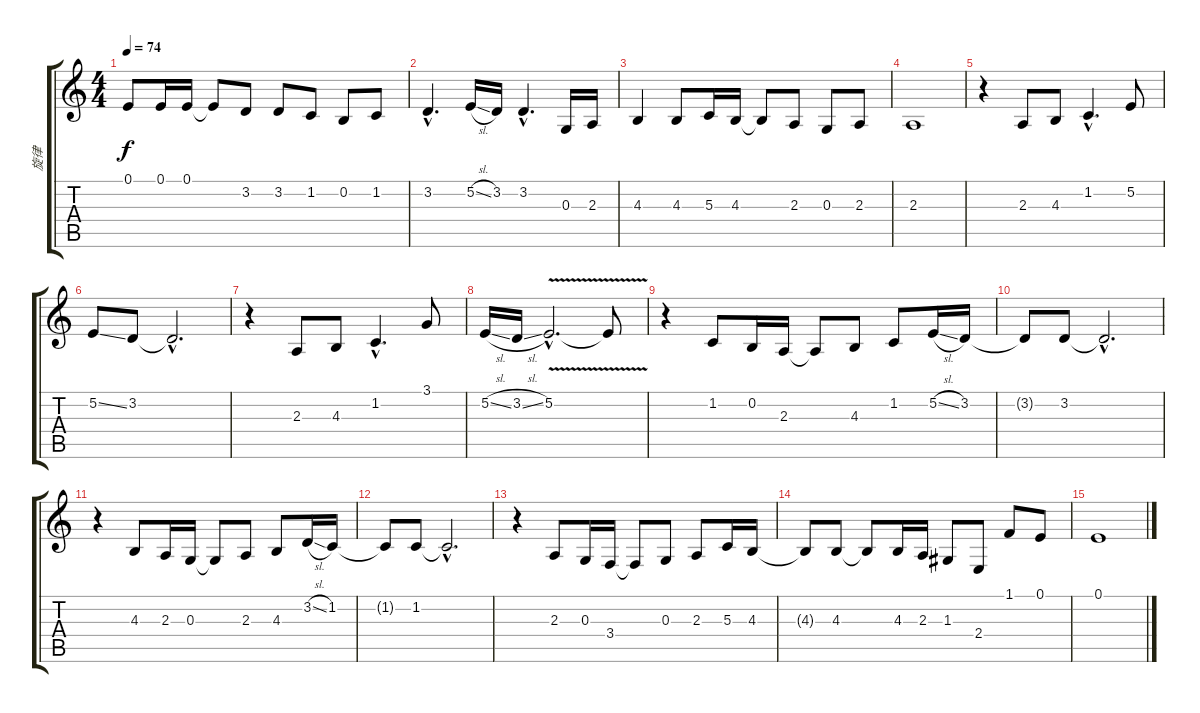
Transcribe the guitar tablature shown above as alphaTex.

\track ("旋律" "旋律") {instrument electricgrandpiano}
\staff {score tabs}
\tuning (E4 B3 G3 D3 A2 E2) {hide}
\ts (4 4)
\tempo 74
\clef g2
\ks c
0.1.8{dy f} 0.1.16 0.1.16 0.1{t}.8 3.2.8 3.2.8 1.2.8 0.2.8 1.2.8 |
3.2{hac}.4{d} 5.2{sl}.16 3.2.16 3.2{hac}.4{d} 0.3.16 2.3.16 |
4.3.4 4.3.8 5.3.16 4.3.16 4.3{t}.8 2.3.8 0.3.8 2.3.8 |
2.3.1 |
r.4 2.3.8 4.3.8 1.2{hac}.4{d} 5.2.8 |
5.2{ss}.8 3.2.8 3.2{hac t}.2{d} |
r.4 2.3.8 4.3.8 1.2{hac}.4{d} 3.1.8 |
5.2{sl}.16 3.2{sl}.16 5.2{v hac}.2{d} 5.2{t}.8 |
r.4 1.2.8 0.2.16 2.3.16 2.3{t}.8 4.3.8 1.2.8 5.2{sl}.16 3.2.16 |
3.2{t}.8 3.2.8 3.2{hac t}.2{d} |
r.4 4.3.8 2.3.16 0.3.16 0.3{t}.8 2.3.8 4.3.8 3.2{sl}.16 1.2.16 |
1.2{t}.8 1.2.8 1.2{hac t}.2{d} |
r.4 2.3.8 0.3.16 3.4.16 3.4{t}.8 0.3.8 2.3.8 5.3.16 4.3.16 |
4.3{t}.8 4.3.8 4.3{t}.8 4.3.16 2.3.16 1.3.8 2.4.8 1.1.8 0.1.8 |
0.1.1
